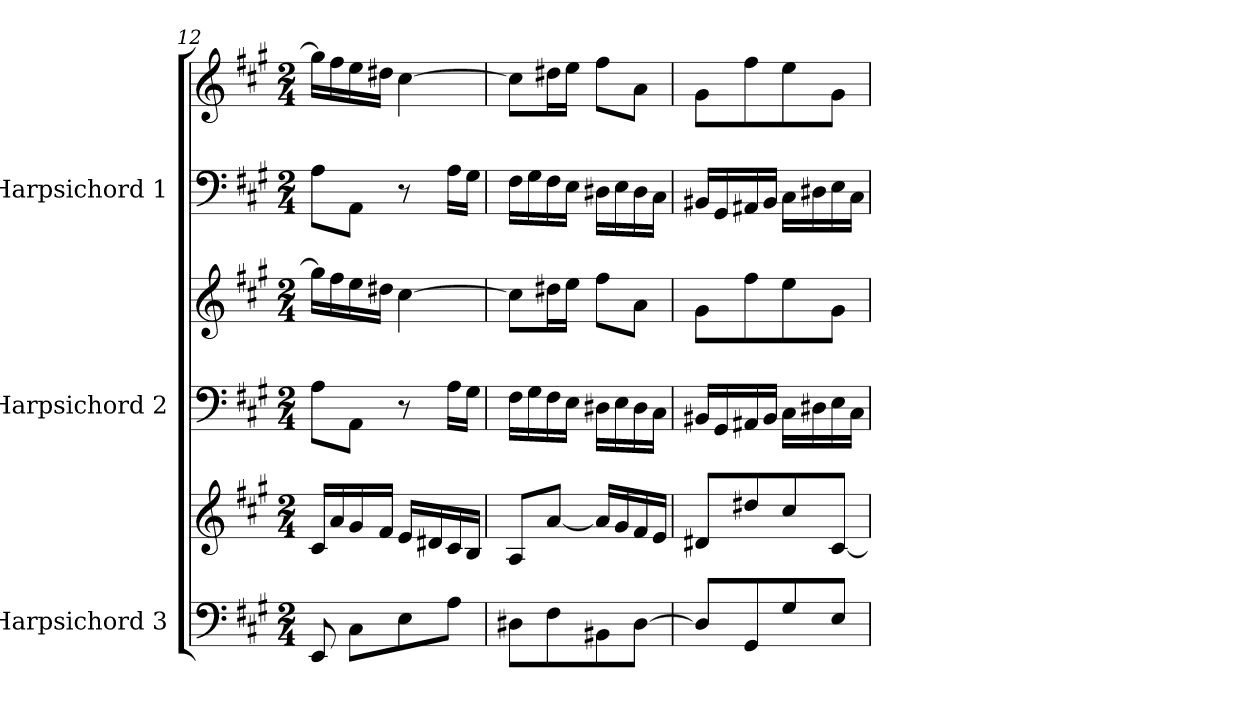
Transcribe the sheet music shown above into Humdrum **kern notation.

**kern	**kern	**kern	**kern	**kern	**kern
*part3	*part3	*part2	*part2	*part1	*part1
*staff6	*staff5	*staff4	*staff3	*staff2	*staff1
*I"Harpsichord 3	*	*I"Harpsichord 2	*	*I"Harpsichord 1	*
*I'Hp	*	*I'Hp	*	*I'Hp	*
!!LO:PB:g=z
*clefF4	*clefG2	*clefF4	*clefG2	*clefF4	*clefG2
*k[f#c#g#]	*k[f#c#g#]	*k[f#c#g#]	*k[f#c#g#]	*k[f#c#g#]	*k[f#c#g#]
*M2/4	*M2/4	*M2/4	*M2/4	*M2/4	*M2/4
=12	=12	=12	=12	=12	=12
8EE/	16c#/LL	8A\L	16gg#\LL]	8A\L	16gg#\LL]
.	16a/	.	16ff#\	.	16ff#\
8C#\L	16g#/	8AA\J	16ee\	8AA\J	16ee\
.	16f#/JJ	.	16dd#X\JJ	.	16dd#X\JJ
8E\	16e/LL	8r	[4cc#\	8r	[4cc#\
.	16d#X/	.	.	.	.
8A\J	16c#/	16A\LL	.	16A\LL	.
.	16B/JJ	16G#\JJ	.	16G#\JJ	.
=13	=13	=13	=13	=13	=13
8D#X\L	8A/L	16F#\LL	8cc#\L]	16F#\LL	8cc#\L]
.	.	16G#\	.	16G#\	.
8F#\	[8a/J	16F#\	16dd#X\L	16F#\	16dd#X\L
.	.	16E\JJ	16ee\JJ	16E\JJ	16ee\JJ
8BB#X\	16a/LL]	16D#X\LL	8ff#\L	16D#X\LL	8ff#\L
.	16g#/	16E\	.	16E\	.
[8D#\J	16f#/	16D#\	8a\J	16D#\	8a\J
.	16e/JJ	16C#\JJ	.	16C#\JJ	.
=14	=14	=14	=14	=14	=14
8D#/L]	8d#X/L	16BB#X/LL	8g#\L	16BB#X/LL	8g#\L
.	.	16GG#/	.	16GG#/	.
8GG#/	8dd#X/	16AA#X/	8ff#\	16AA#X/	8ff#\
.	.	16BB#/JJ	.	16BB#/JJ	.
8G#/	8cc#/	16C#\LL	8ee\	16C#\LL	8ee\
.	.	16D#X\	.	16D#X\	.
8E/J	[8c#/J	16E\	8g#\J	16E\	8g#\J
.	.	16C#\JJ	.	16C#\JJ	.
=	=	=	=	=	=
*-	*-	*-	*-	*-	*-
